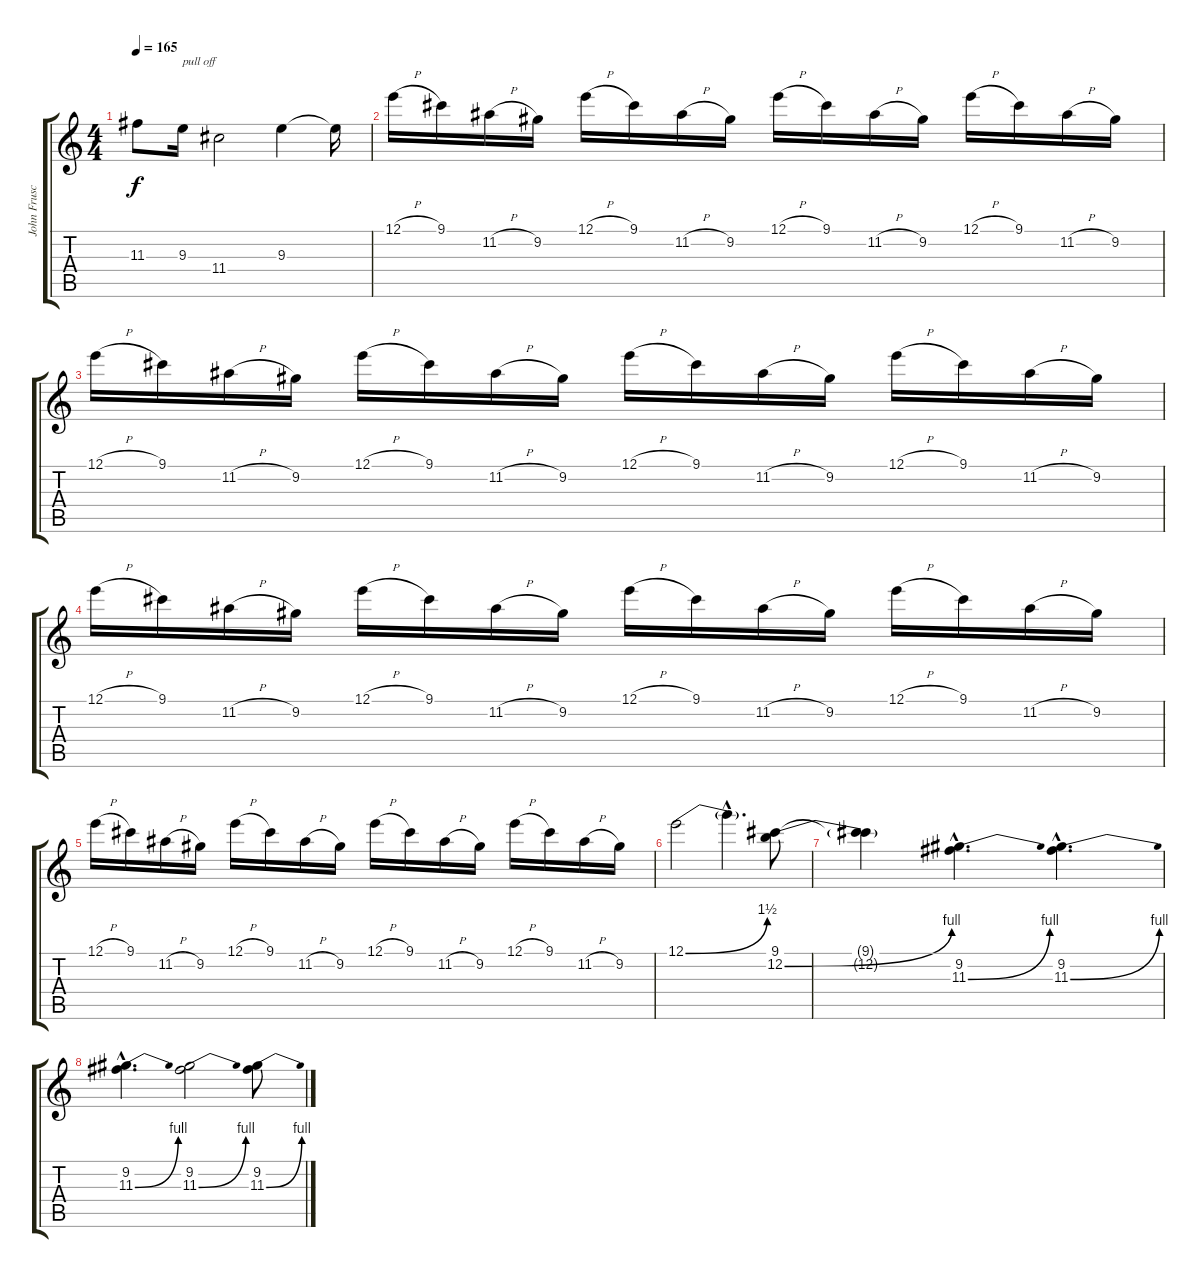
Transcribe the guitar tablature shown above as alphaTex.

\track ("John Frusciante - Guitar 2" "John Frusc") {instrument distortionguitar}
\staff {score tabs}
\tuning (E4 B3 G3 D3 A2 E2) {hide}
\ts (4 4)
\tempo 165
\clef g2
\ks c
11.3{t}.8{dy f} 9.3.16{txt "pull off"} 11.4.2 9.3.4 9.3{t}.16 |
12.1{h}.16 9.1.16 11.2{h}.16 9.2.16 12.1{h}.16 9.1.16 11.2{h}.16 9.2.16 12.1{h}.16 9.1.16 11.2{h}.16 9.2.16 12.1{h}.16 9.1.16 11.2{h}.16 9.2.16 |
12.1{h}.16 9.1.16 11.2{h}.16 9.2.16 12.1{h}.16 9.1.16 11.2{h}.16 9.2.16 12.1{h}.16 9.1.16 11.2{h}.16 9.2.16 12.1{h}.16 9.1.16 11.2{h}.16 9.2.16 |
12.1{h}.16 9.1.16 11.2{h}.16 9.2.16 12.1{h}.16 9.1.16 11.2{h}.16 9.2.16 12.1{h}.16 9.1.16 11.2{h}.16 9.2.16 12.1{h}.16 9.1.16 11.2{h}.16 9.2.16 |
12.1{h}.16 9.1.16 11.2{h}.16 9.2.16 12.1{h}.16 9.1.16 11.2{h}.16 9.2.16 12.1{h}.16 9.1.16 11.2{h}.16 9.2.16 12.1{h}.16 9.1.16 11.2{h}.16 9.2.16 |
12.1{be (bend 0 0 60 6)}.2 12.1{hac t}.4{d} (9.1 12.2{be (bend 0 0 60 4)}).8 |
(9.1{t} 12.2{t}).4 (9.2{hac} 11.3{be (bend 0 0 60 4) hac}).4{d} (9.2{hac} 11.3{be (bend 0 0 60 4) hac}).4{d} |
(9.2{hac} 11.3{be (bend 0 0 60 4) hac}).4{d} (9.2 11.3{be (bend 0 0 60 4)}).2 (9.2 11.3{be (bend 0 0 60 4)}).8
